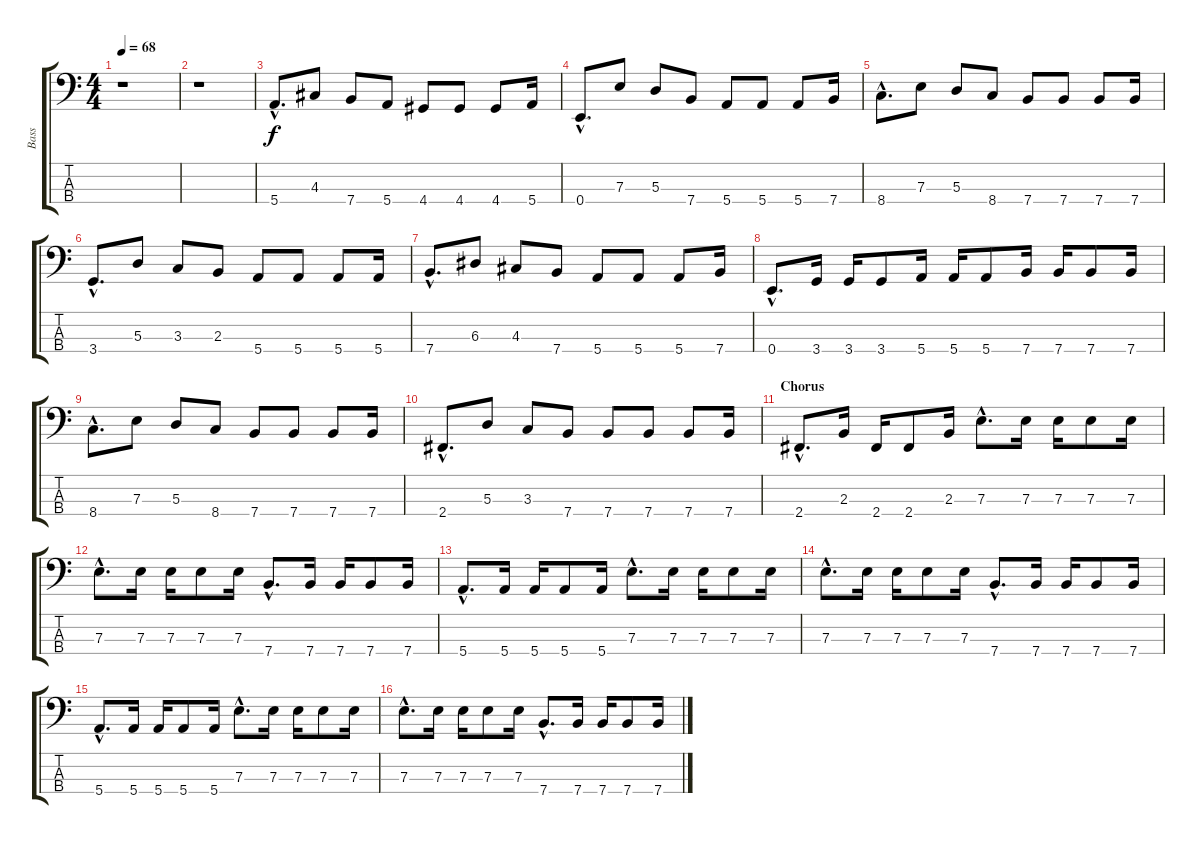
\track ("Bass" "Bass") {instrument electricbasspick}
\staff {score tabs}
\tuning (G2 D2 A1 E1) {hide}
\ts (4 4)
\tempo 68
\clef f4
\ks c
r.1{dy f} |
r.1 |
5.4{hac}.8{d} 4.3.8 7.4.8 5.4.8 4.4.8 4.4.8 4.4.8 5.4.16 |
0.4{hac}.8{d} 7.3.8 5.3.8 7.4.8 5.4.8 5.4.8 5.4.8 7.4.16 |
8.4{hac}.8{d} 7.3.8 5.3.8 8.4.8 7.4.8 7.4.8 7.4.8 7.4.16 |
3.4{hac}.8{d} 5.3.8 3.3.8 2.3.8 5.4.8 5.4.8 5.4.8 5.4.16 |
7.4{hac}.8{d} 6.3.8 4.3.8 7.4.8 5.4.8 5.4.8 5.4.8 7.4.16 |
0.4{hac}.8{d} 3.4.16 3.4.16 3.4.8 5.4.16 5.4.16 5.4.8 7.4.16 7.4.16 7.4.8 7.4.16 |
8.4{hac}.8{d} 7.3.8 5.3.8 8.4.8 7.4.8 7.4.8 7.4.8 7.4.16 |
2.4{hac}.8{d} 5.3.8 3.3.8 7.4.8 7.4.8 7.4.8 7.4.8 7.4.16 |
\section ("" "Chorus")
2.4{hac}.8{d} 2.3.16 2.4.16 2.4.8 2.3.16 7.3{hac}.8{d} 7.3.16 7.3.16 7.3.8 7.3.16 |
7.3{hac}.8{d} 7.3.16 7.3.16 7.3.8 7.3.16 7.4{hac}.8{d} 7.4.16 7.4.16 7.4.8 7.4.16 |
5.4{hac}.8{d} 5.4.16 5.4.16 5.4.8 5.4.16 7.3{hac}.8{d} 7.3.16 7.3.16 7.3.8 7.3.16 |
7.3{hac}.8{d} 7.3.16 7.3.16 7.3.8 7.3.16 7.4{hac}.8{d} 7.4.16 7.4.16 7.4.8 7.4.16 |
5.4{hac}.8{d} 5.4.16 5.4.16 5.4.8 5.4.16 7.3{hac}.8{d} 7.3.16 7.3.16 7.3.8 7.3.16 |
7.3{hac}.8{d} 7.3.16 7.3.16 7.3.8 7.3.16 7.4{hac}.8{d} 7.4.16 7.4.16 7.4.8 7.4.16
